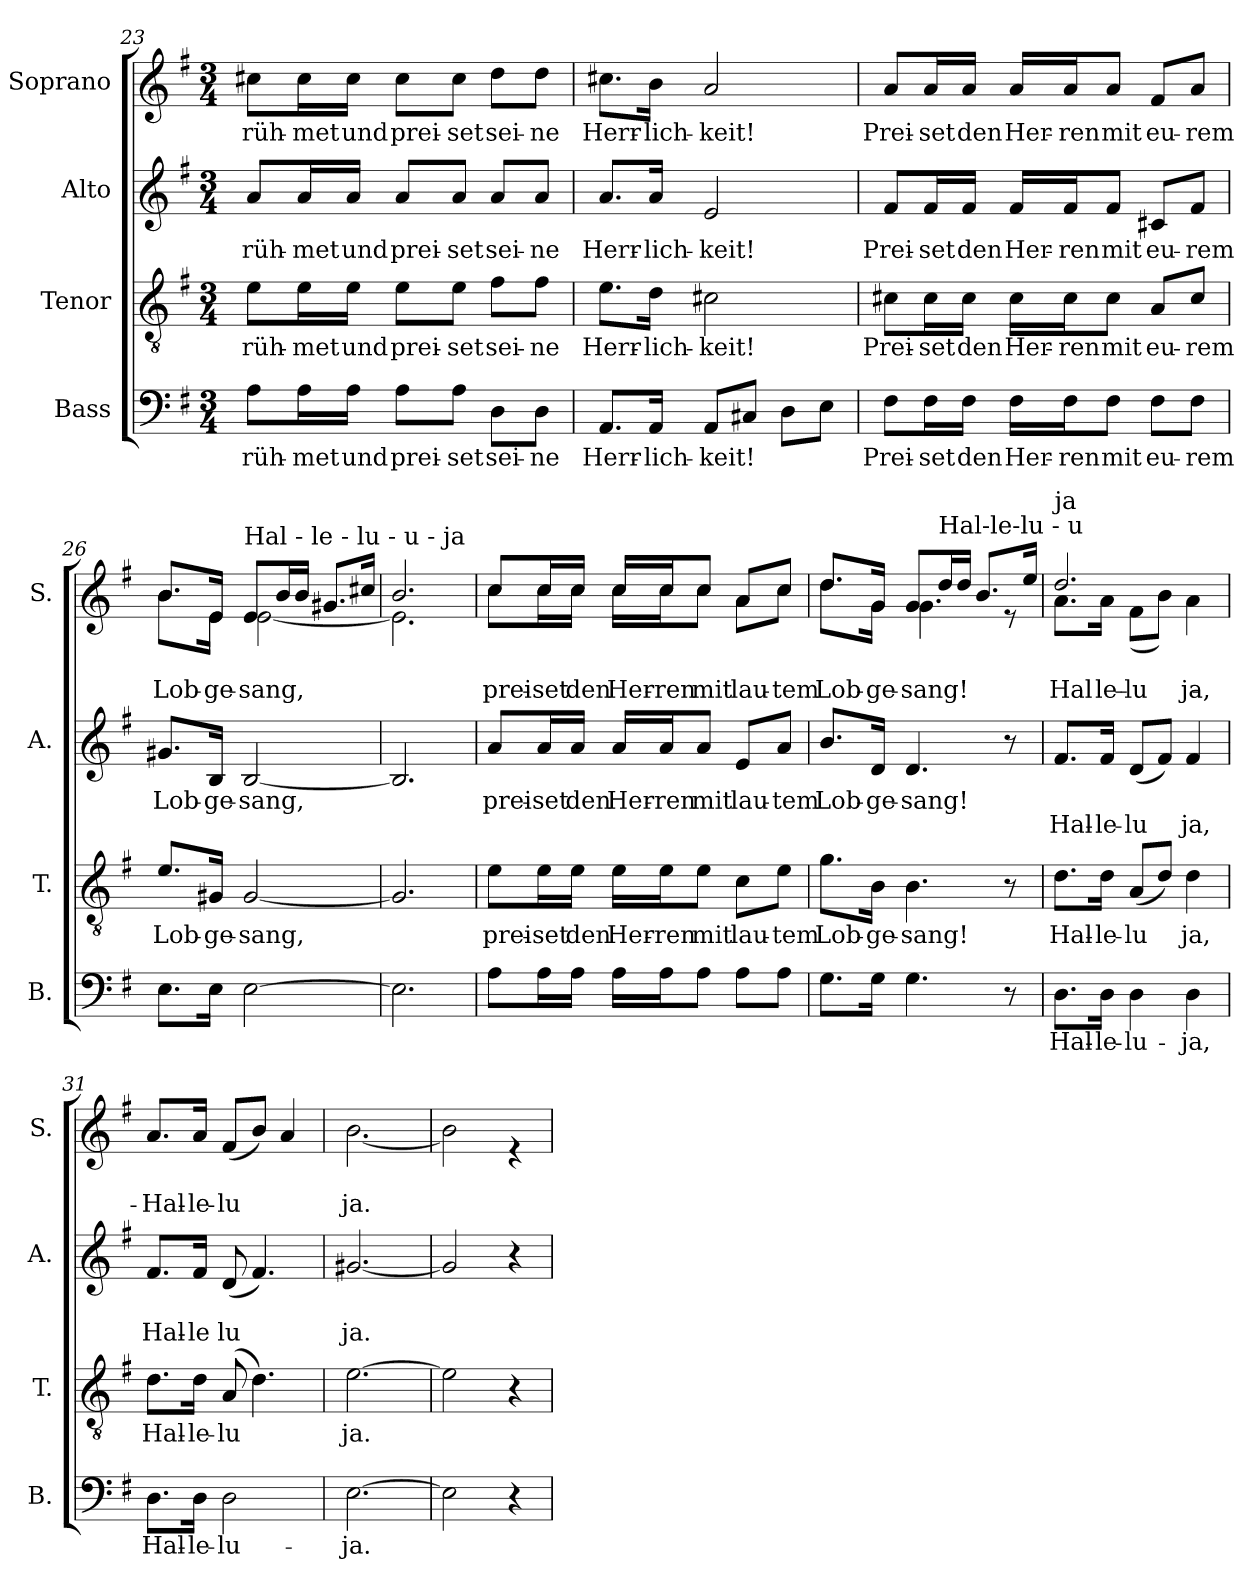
**kern	**text	**kern	**text	**kern	**text	**text	**kern	**text	**text
*part4	*part4	*part3	*part3	*part2	*part2	*part2	*part1	*part1	*part1
*staff4	*staff4	*staff3	*staff3	*staff2	*staff2	*staff2	*staff1	*staff1	*staff1
*I"Bass	*	*I"Tenor	*	*I"Alto	*	*	*I"Soprano	*	*
*I'B.	*	*I'T.	*	*I'A.	*	*	*I'S.	*	*
!!LO:LB:g=z
*clefF4	*	*clefGv2	*	*clefG2	*	*	*clefG2	*	*
*k[f#]	*	*k[f#]	*	*k[f#]	*	*	*k[f#]	*	*
*G:	*	*G:	*	*G:	*	*	*G:	*	*
*M3/4	*	*M3/4	*	*M3/4	*	*	*M3/4	*	*
=23	=23	=23	=23	=23	=23	=23	=23	=23	=23
8A\L	rüh-	8e\L	rüh-	8a/L	rüh-	.	8cc#X\L	rüh-	.
16A\L	-met	16e\L	-met	16a/L	-met	.	16cc#\L	-met	.
16A\JJ	und	16e\JJ	und	16a/JJ	und	.	16cc#\JJ	und	.
8A\L	prei-	8e\L	prei-	8a/L	prei-	.	8cc#\L	prei-	.
8A\J	-set	8e\J	-set	8a/J	-set	.	8cc#\J	-set	.
8D\L	sei-	8f#\L	sei-	8a/L	sei-	.	8dd\L	sei-	.
8D\J	-ne	8f#\J	-ne	8a/J	-ne	.	8dd\J	-ne	.
=24	=24	=24	=24	=24	=24	=24	=24	=24	=24
8.AA/L	Herr-	8.e\L	Herr-	8.a/L	Herr-	.	8.cc#X\L	Herr-	.
16AA/Jk	-lich-	16d\Jk	-lich-	16a/Jk	-lich-	.	16b\Jk	-lich-	.
8AA/L	-keit!	2c#X\	-keit!	2e/	-keit!	.	2a/	-keit!	.
8C#X/J	.	.	.	.	.	.	.	.	.
8D\L	.	.	.	.	.	.	.	.	.
8E\J	.	.	.	.	.	.	.	.	.
=25	=25	=25	=25	=25	=25	=25	=25	=25	=25
8F#\L	Prei-	8c#X\L	Prei-	8f#/L	Prei-	.	8a/L	Prei-	.
16F#\L	-set	16c#\L	-set	16f#/L	-set	.	16a/L	-set	.
16F#\JJ	den	16c#\JJ	den	16f#/JJ	den	.	16a/JJ	den	.
16F#\LL	Her-	16c#\LL	Her-	16f#/LL	Her-	.	16a/LL	Her-	.
16F#\J	-ren	16c#\J	-ren	16f#/J	-ren	.	16a/J	-ren	.
8F#\J	mit	8c#\J	mit	8f#/J	mit	.	8a/J	mit	.
8F#\L	eu-	8A/L	eu-	8c#X/L	eu-	.	8f#/L	eu-	.
8F#\J	-rem	8c#/J	-rem	8f#/J	-rem	.	8a/J	-rem	.
!!LO:LB:g=z
=26	=26	=26	=26	=26	=26	=26	=26	=26	=26
*	*	*	*	*	*	*	*^	*	*
8.E\L	.	8.e/L	Lob-	8.g#X/L	Lob-	.	8.b/L	8.b\L	.	-Lob-
16E\Jk	.	16G#X/Jk	-ge-	16B/Jk	-ge-	.	16e/Jk	16e\Jk	.	-ge-
!	!	!	!	!	!	!	!LO:TX:a:t=Hal - le - lu  -  u    -   ja	!	!	!
[2E\	.	[2G#/	-sang,	[2B/	-sang,	.	8e/L	[2e\	.	-sang,
.	.	.	.	.	.	.	16b/L	.	.	.
.	.	.	.	.	.	.	16b/JJ	.	.	.
.	.	.	.	.	.	.	8.g#X/L	.	.	.
.	.	.	.	.	.	.	16cc#X/Jk	.	.	.
=27	=27	=27	=27	=27	=27	=27	=27	=27	=27	=27
2.E\]	.	2.G#/]	.	2.B/]	.	.	2.b/	2.e\]	.	.
=28	=28	=28	=28	=28	=28	=28	=28	=28	=28	=28
8A\L	.	8e\L	prei-	8a/L	prei-	.	8cc/L	8cc\L	.	prei-
16A\L	.	16e\L	-set	16a/L	-set	.	16cc/L	16cc\L	.	-set
16A\JJ	.	16e\JJ	den	16a/JJ	den	.	16cc/JJ	16cc\JJ	.	den
16A\LL	.	16e\LL	Her-	16a/LL	Her-	.	16cc/LL	16cc\LL	.	Her-
16A\J	.	16e\J	-ren	16a/J	-ren	.	16cc/J	16cc\J	.	-ren
8A\J	.	8e\J	mit	8a/J	mit	.	8cc/J	8cc\J	.	mit
8A\L	.	8c\L	lau-	8e/L	lau-	.	8a/L	8a\L	.	lau-
8A\J	.	8e\J	-tem	8a/J	-tem	.	8cc/J	8cc\J	.	-tem
=29	=29	=29	=29	=29	=29	=29	=29	=29	=29	=29
8.G\L	.	8.g\L	Lob-	8.b/L	Lob-	.	8.dd/L	8.dd\L	.	Lob-
16G\Jk	.	16B\Jk	-ge-	16d/Jk	-ge-	.	16g/Jk	16g\Jk	.	-ge-
4.G\	.	4.B\	-sang!	4.d/	-sang!	.	8g/L	4.g\	.	-sang!
!	!	!	!	!	!	!	!LO:TX:a:t=Hal-le-lu  -  u	!	!	!
.	.	.	.	.	.	.	16dd/L	.	.	.
.	.	.	.	.	.	.	16dd/JJ	.	.	.
.	.	.	.	.	.	.	8.b/L	.	.	.
8r	.	8r	.	8r	.	.	.	8r	.	.
.	.	.	.	.	.	.	16ee/Jk	.	.	.
!!LO:PB:g=z	!!
=30	=30	=30	=30	=30	=30	=30	=30	=30	=30	=30
!	!	!	!	!	!	!	!LO:TX:a:t=ja	!	!	!
8.D\L	Hal-	8.d\L	Hal-	8.f#/L	.	Hal-	2.dd/	8.a\L	.	Hal-
16D\Jk	-le-	16d\Jk	-le-	16f#/Jk	.	-le-	.	16a\Jk	.	-le-
4D\	-lu-	(8A/L	-lu	(8d/L	.	-lu	.	(8f#\L	.	-lu
.	.	8d/J)	.	8f#/J)	.	.	.	8b\J)	.	.
4D\	-ja,	4d\	ja,	4f#/	.	ja,	.	4a\	.	ja,
*	*	*	*	*	*	*	*v	*v	*	*
=31	=31	=31	=31	=31	=31	=31	=31	=31	=31
8.D\L	Hal-	8.d\L	Hal-	8.f#/L	.	Hal-	8.a/L	.	Hal-
16D\Jk	-le-	16d\Jk	-le-	16f#/Jk	.	-le	16a/Jk	.	-le-
2D\	-lu-	(8A/	-lu	(8d/	.	lu	(8f#/L	.	-lu
.	.	4.d\)	.	4.f#/)	.	.	8b/J)	.	.
.	.	.	.	.	.	.	4a/	.	.
=32	=32	=32	=32	=32	=32	=32	=32	=32	=32
*	*	*	*	*	*	*	*^	*	*
[2.E\	-ja.	[2.e\	ja.	[2.g#X/	.	ja.	2.ryy	[2.b\	.	ja.
=33	=33	=33	=33	=33	=33	=33	=33	=33	=33	=33
2E\]	.	2e\]	.	2g#/]	.	.	2.ryy	2b\]	.	.
4r	.	4r	.	4r	.	.	.	4r	.	.
*	*	*	*	*	*	*	*v	*v	*	*
=	=	=	=	=	=	=	=	=	=
*-	*-	*-	*-	*-	*-	*-	*-	*-	*-
